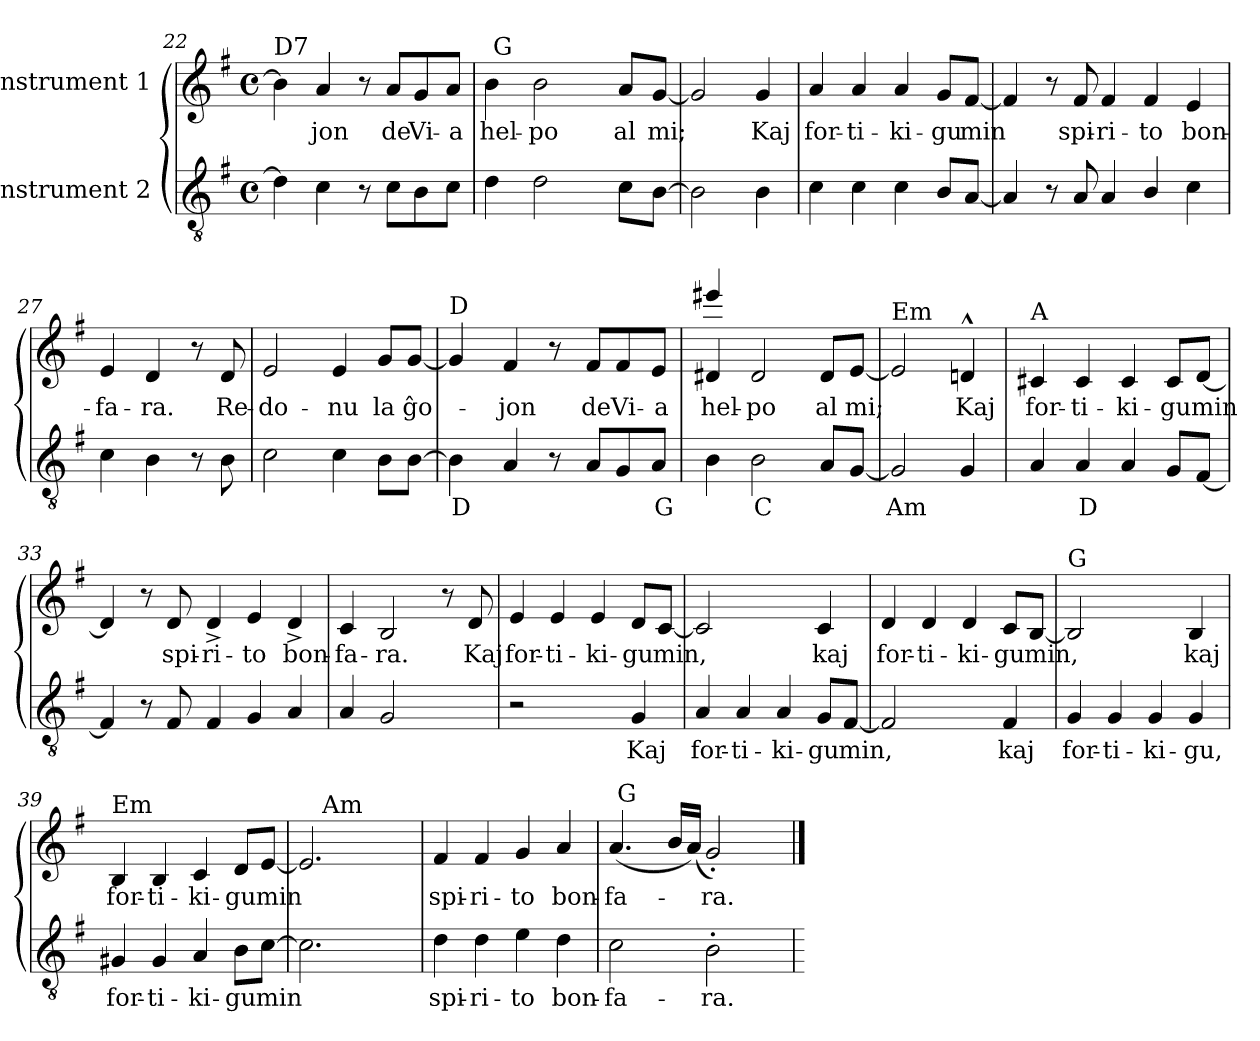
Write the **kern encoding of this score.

**kern	**text	**kern	**text
*part2	*part2	*part1	*part1
*staff2	*staff2	*staff1	*staff1
*I"Instrument 2	*	*I"Instrument 1	*
*clefGv2	*	*clefG2	*
*k[f#]	*	*k[f#]	*
*G:	*	*G:	*
*M4/4	*	*M4/4	*
*met(c)	*	*met(c)	*
=22	=22	=22	=22
!	!	!LO:TX:a:t=D7	!
4d\]	.	4b\]	.
!	!	!	!LO:LY:b:cj
4c\	.	4a/	-jon
8r	.	8r	.
!	!	!	!LO:LY:b:cj
8c\L	.	8a/L	de
!	!	!	!LO:LY:b:cj
8B\	.	8g/	Vi-
!	!	!	!LO:LY:b:cj
8c\J	.	8a/J	-a
=23	=23	=23	=23
!	!	!	!LO:LY:b:cj
*	*	*^	*
4d\	.	4b\	64ryy	hel-
!	!	!	!LO:TX:a:t=G	!
.	.	.	2ryy	.
!	!	!	!	!LO:LY:b:cj
2d\	.	2b\	.	-po
.	.	.	4ryy	.
!	!	!	!	!LO:LY:b:cj
8c\L	.	8a/L	.	al
.	.	.	8...ryy	.
!	!	!	!	!LO:LY:b:cj
[<8B\J	.	[>8g/J	.	mi;
!!LO:PB:g=z
=24	=24	=24	=24	=24
*	*	*v	*v	*
2B\]	.	2g/]	.
!	!	!	!LO:LY:b:cj
4B\	.	4g/	Kaj
=25	=25	=25	=25
!	!	!	!LO:LY:b:cj
4c\	.	4a/	for-
!	!	!	!LO:LY:b:cj
4c\	.	4a/	-ti-
!	!	!	!LO:LY:b:cj
4c\	.	4a/	-ki-
!	!	!	!LO:LY:b:cj
8B/L	.	8g/L	-gu
!	!	!	!LO:LY:b:cj
[<8A/J	.	[<8f#/J	min
=26	=26	=26	=26
4A/]	.	4f#/]	.
8r	.	8r	.
!	!	!	!LO:LY:b:cj
8A/	.	8f#/	spi-
!	!	!	!LO:LY:b:cj
4A/	.	4f#/	-ri-
!	!	!	!LO:LY:b:cj
4B>/	.	4f#>/	-to
!	!	!	!LO:LY:b:cj
4c\	.	4e/	bon-
=27	=27	=27	=27
!	!	!	!LO:LY:b:cj
4c\	.	4e/	-fa-
!	!	!	!LO:LY:b:cj
4B\	.	4d/	-ra.
8r	.	8r	.
!	!	!	!LO:LY:b:cj
8B\	.	8d/	Re-
=28	=28	=28	=28
!	!	!	!LO:LY:b:cj
2c\	.	2e/	-do-
!	!	!	!LO:LY:b:cj
4c\	.	4e/	-nu
!	!	!	!LO:LY:b:cj
8B\L	.	8g/L	la
!	!	!	!LO:LY:b:cj
[<8B\J	.	[>8g/J	ĝo-
!!LO:LB:g=z
=29	=29	=29	=29
!	!	!LO:TX:a:t=D	!
!	!LO:LY:b:rj	!	!
*^	*	*	*
4B\]	32ryy	D	4g/]	.
.	2ryy	.	.	.
!	!	!	!	!LO:LY:b:cj
4A/	.	.	4f#/	-jon
8r	.	.	8r	.
.	4...ryy	.	.	.
!	!	!	!	!LO:LY:b:cj
8A/L	.	.	8f#/L	de
!	!	!	!	!LO:LY:b:cj
8G/	.	.	8f#/	Vi-
!	!	!LO:LY:b:cj	!	!LO:LY:b:cj
8A/J	.	G	8e/J	-a
=30	=30	=30	=30	=30
!	!	!	!LO:TX:a:t=B	!
!	!	!	!	!LO:LY:b:cj
*v	*v	*	*^	*
4B\	.	4d#X/	4eee#X/	hel-
!	!LO:LY:b	!	!	!LO:LY:b:cj
2B\	C	2d#/	2.ryy	-po
!	!	!	!	!LO:LY:b:cj
8A/L	.	8d#/L	.	al
!	!	!	!	!LO:LY:b:cj
[<8G/J	.	[<8e/J	.	mi;
*	*	*v	*v	*
=31	=31	=31	=31
!	!	!LO:TX:a:t=Em	!
!	!LO:LY:b	!	!
2G/]	Am	2e/]	.
!	!	!	!LO:LY:b:cj
4G/	.	4dn^^>/	Kaj
=32	=32	=32	=32
!	!	!LO:TX:a:t=A	!
!	!	!	!LO:LY:b:cj
4A/	.	4c#X/	for-
!	!LO:LY:b:rj	!	!LO:LY:b:cj
4A/	D	4c#/	-ti-
!	!	!	!LO:LY:b:cj
4A/	.	4c#/	-ki-
!	!	!	!LO:LY:b:cj
8G/L	.	8c#/L	-gu
!	!	!	!LO:LY:b:cj
[>8F#/J	.	[>8d/J	min
!!LO:LB:g=z
=33	=33	=33	=33
4F#/]	.	4d/]	.
8r	.	8r	.
!	!	!	!LO:LY:b:cj
8F#/	.	8d/	spi-
!	!	!	!LO:LY:b:cj
4F#/	.	4d^>/	-ri-
!	!	!	!LO:LY:b:cj
4G>/	.	4e>/	-to
!	!	!	!LO:LY:b:cj
4A/	.	4d^>/	bon-
=34	=34	=34	=34
!	!	!	!LO:LY:b:cj
4A/	.	4c/	-fa-
!	!	!	!LO:LY:b:cj
2G/	.	2B/	-ra.
4ryy	.	8r	.
!	!	!	!LO:LY:b:cj
.	.	8d/	Kaj
=35	=35	=35	=35
!	!	!	!LO:LY:b:cj
2r	.	4e/	for-
!	!	!	!LO:LY:b:cj
.	.	4e/	-ti-
!	!	!	!LO:LY:b:cj
4ryy	.	4e/	-ki-
!	!LO:LY:b:cj	!	!LO:LY:b:cj
4G/	Kaj	8d/L	-gu
!	!	!	!LO:LY:b:cj
.	.	[<8c/J	min,
=36	=36	=36	=36
!	!LO:LY:b:cj	!	!
4A/	for-	2c/]	.
!	!LO:LY:b:cj	!	!
4A/	-ti-	.	.
!	!LO:LY:b:cj	!	!
4A/	-ki-	4ryy	.
!	!LO:LY:b:cj	!	!LO:LY:b:cj
8G/L	-gu	4c/	kaj
!	!LO:LY:b:cj	!	!
[<8F#/J	min,	.	.
=37	=37	=37	=37
!	!	!	!LO:LY:b:cj
2F#/]	.	4d/	for-
!	!	!	!LO:LY:b:cj
.	.	4d/	-ti-
!	!	!	!LO:LY:b:cj
4ryy	.	4d/	-ki-
!	!LO:LY:b:cj	!	!LO:LY:b:cj
4F#/	kaj	8c/L	-gu
!	!	!	!LO:LY:b:cj
.	.	[>8B/J	min,
!!LO:LB:g=z
=38	=38	=38	=38
!	!	!LO:TX:a:t=G	!
!	!LO:LY:b:cj	!	!
4G/	for-	2B/]	.
!	!LO:LY:b:cj	!	!
4G/	-ti-	.	.
!	!LO:LY:b:cj	!	!
4G/	-ki-	4ryy	.
!	!LO:LY:b:cj	!	!LO:LY:b:cj
4G/	-gu,	4B/	kaj
=39	=39	=39	=39
!	!	!LO:TX:a:t=Em	!
!	!LO:LY:b:cj	!	!LO:LY:b:cj
4G#X/	for-	4B/	for-
!	!LO:LY:b:cj	!	!LO:LY:b:cj
4G#/	-ti-	4B/	-ti-
!	!LO:LY:b:cj	!	!LO:LY:b:cj
4A/	-ki-	4c/	-ki-
!	!LO:LY:b:cj	!	!LO:LY:b:cj
8B\L	-gu	8d/L	-gu
!	!LO:LY:b:cj	!	!LO:LY:b:cj
[>8c\J	min	[<8e/J	min
=40	=40	=40	=40
*	*	*^	*
2.c\]	.	2.e/]	16.ryy	.
!	!	!	!LO:TX:a:t=Am	!
.	.	.	2ryy	.
.	.	.	8ryy	.
.	.	.	32ryy	.
=41	=41	=41	=41	=41
!	!	!LO:TX:a:t=D	!	!
!	!LO:LY:b:cj	!	!	!LO:LY:b:cj
*	*	*v	*v	*
4d\	spi-	4f#/	spi-
!	!LO:LY:b:cj	!	!LO:LY:b:cj
4d\	-ri-	4f#/	-ri-
!	!LO:LY:b:cj	!	!LO:LY:b:cj
4e>\	-to	4g/	-to
!	!LO:LY:b:cj	!	!LO:LY:b:cj
4d\	bon-	4a/	bon-
=42	=42	=42	=42
!	!LO:LY:b:cj	!	!LO:LY:b:cj
*	*	*^	*
2c\	-fa-	(<4.a/	64ryy	-fa-
!	!	!	!LO:TX:a:t=G	!
.	.	.	2ryy	.
.	.	16b/L	.	.
.	.	(>16a/J)	.	.
!	!LO:LY:b:cj	!	!	!LO:LY:b:cj
2B'>\	-ra.	2g'>/)	.	-ra.
.	.	.	4ryy	.
.	.	.	8...ryy	.
*	*	*v	*v	*
=	==	==	==
*-	*-	*-	*-
